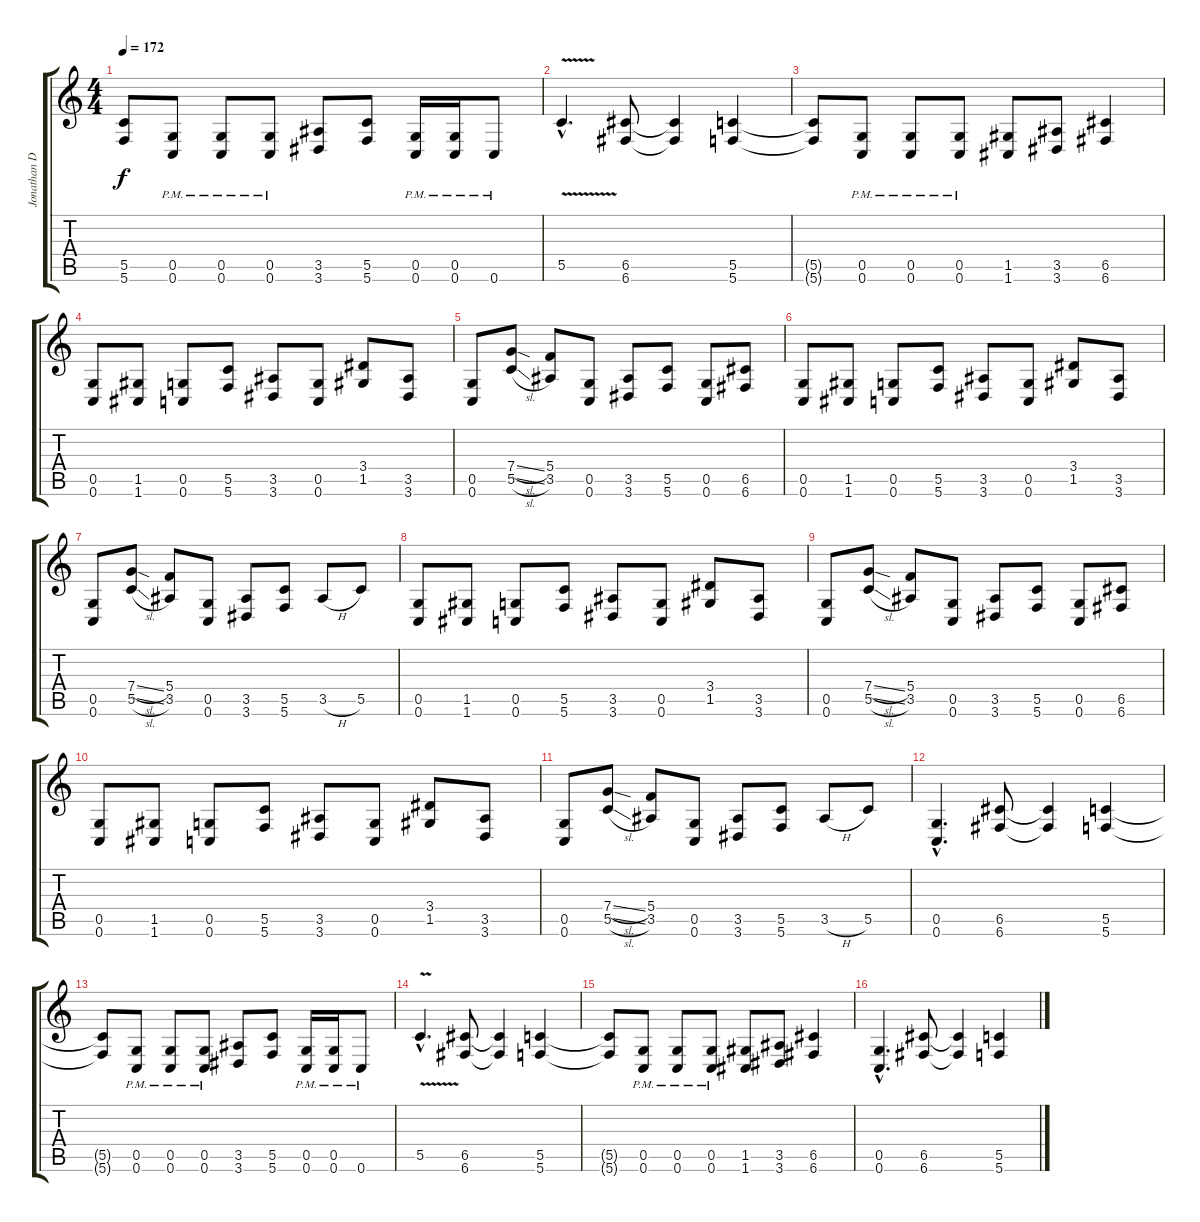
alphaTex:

\track ("Jonathan Donais" "Jonathan D") {instrument distortionguitar}
\staff {score tabs}
\tuning (D4 A3 F3 C3 G2 C2) {hide}
\ts (4 4)
\tempo 172
\clef g2
\ks c
(5.5{t} 5.6{t}).8{dy f} (0.5{pm} 0.6{pm}).8 (0.5{pm} 0.6{pm}).8 (0.5{pm} 0.6{pm}).8 (3.5 3.6).8 (5.5 5.6).8 (0.5{pm} 0.6{pm}).16 (0.5{pm} 0.6{pm}).16 0.6{pm}.8 |
5.5{v hac}.4{d} (6.5 6.6).8 (6.5{t} 6.6{t}).4 (5.5 5.6).4 |
(5.5{t} 5.6{t}).8 (0.5{pm} 0.6{pm}).8 (0.5{pm} 0.6{pm}).8 (0.5{pm} 0.6{pm}).8 (1.5 1.6).8 (3.5 3.6).8 (6.5 6.6).4 |
(0.5 0.6).8 (1.5 1.6).8 (0.5 0.6).8 (5.5 5.6).8 (3.5 3.6).8 (0.5 0.6).8 (3.4 1.5).8 (3.5 3.6).8 |
(0.5 0.6).8 (7.4{sl} 5.5{sl}).8 (5.4 3.5).8 (0.5 0.6).8 (3.5 3.6).8 (5.5 5.6).8 (0.5 0.6).8 (6.5 6.6).8 |
(0.5 0.6).8 (1.5 1.6).8 (0.5 0.6).8 (5.5 5.6).8 (3.5 3.6).8 (0.5 0.6).8 (3.4 1.5).8 (3.5 3.6).8 |
(0.5 0.6).8 (7.4{sl} 5.5{sl}).8 (5.4 3.5).8 (0.5 0.6).8 (3.5 3.6).8 (5.5 5.6).8 3.5{h}.8 5.5.8 |
(0.5 0.6).8 (1.5 1.6).8 (0.5 0.6).8 (5.5 5.6).8 (3.5 3.6).8 (0.5 0.6).8 (3.4 1.5).8 (3.5 3.6).8 |
(0.5 0.6).8 (7.4{sl} 5.5{sl}).8 (5.4 3.5).8 (0.5 0.6).8 (3.5 3.6).8 (5.5 5.6).8 (0.5 0.6).8 (6.5 6.6).8 |
(0.5 0.6).8 (1.5 1.6).8 (0.5 0.6).8 (5.5 5.6).8 (3.5 3.6).8 (0.5 0.6).8 (3.4 1.5).8 (3.5 3.6).8 |
(0.5 0.6).8 (7.4{sl} 5.5{sl}).8 (5.4 3.5).8 (0.5 0.6).8 (3.5 3.6).8 (5.5 5.6).8 3.5{h}.8 5.5.8 |
(0.5{hac} 0.6{hac}).4{d} (6.5 6.6).8 (6.5{t} 6.6{t}).4 (5.5 5.6).4 |
(5.5{t} 5.6{t}).8 (0.5{pm} 0.6{pm}).8 (0.5{pm} 0.6{pm}).8 (0.5{pm} 0.6{pm}).8 (3.5 3.6).8 (5.5 5.6).8 (0.5{pm} 0.6{pm}).16 (0.5{pm} 0.6{pm}).16 0.6{pm}.8 |
5.5{v hac}.4{d} (6.5 6.6).8 (6.5{t} 6.6{t}).4 (5.5 5.6).4 |
(5.5{t} 5.6{t}).8 (0.5{pm} 0.6{pm}).8 (0.5{pm} 0.6{pm}).8 (0.5{pm} 0.6{pm}).8 (1.5 1.6).8 (3.5 3.6).8 (6.5 6.6).4 |
(0.5{hac} 0.6{hac}).4{d} (6.5 6.6).8 (6.5{t} 6.6{t}).4 (5.5 5.6).4
